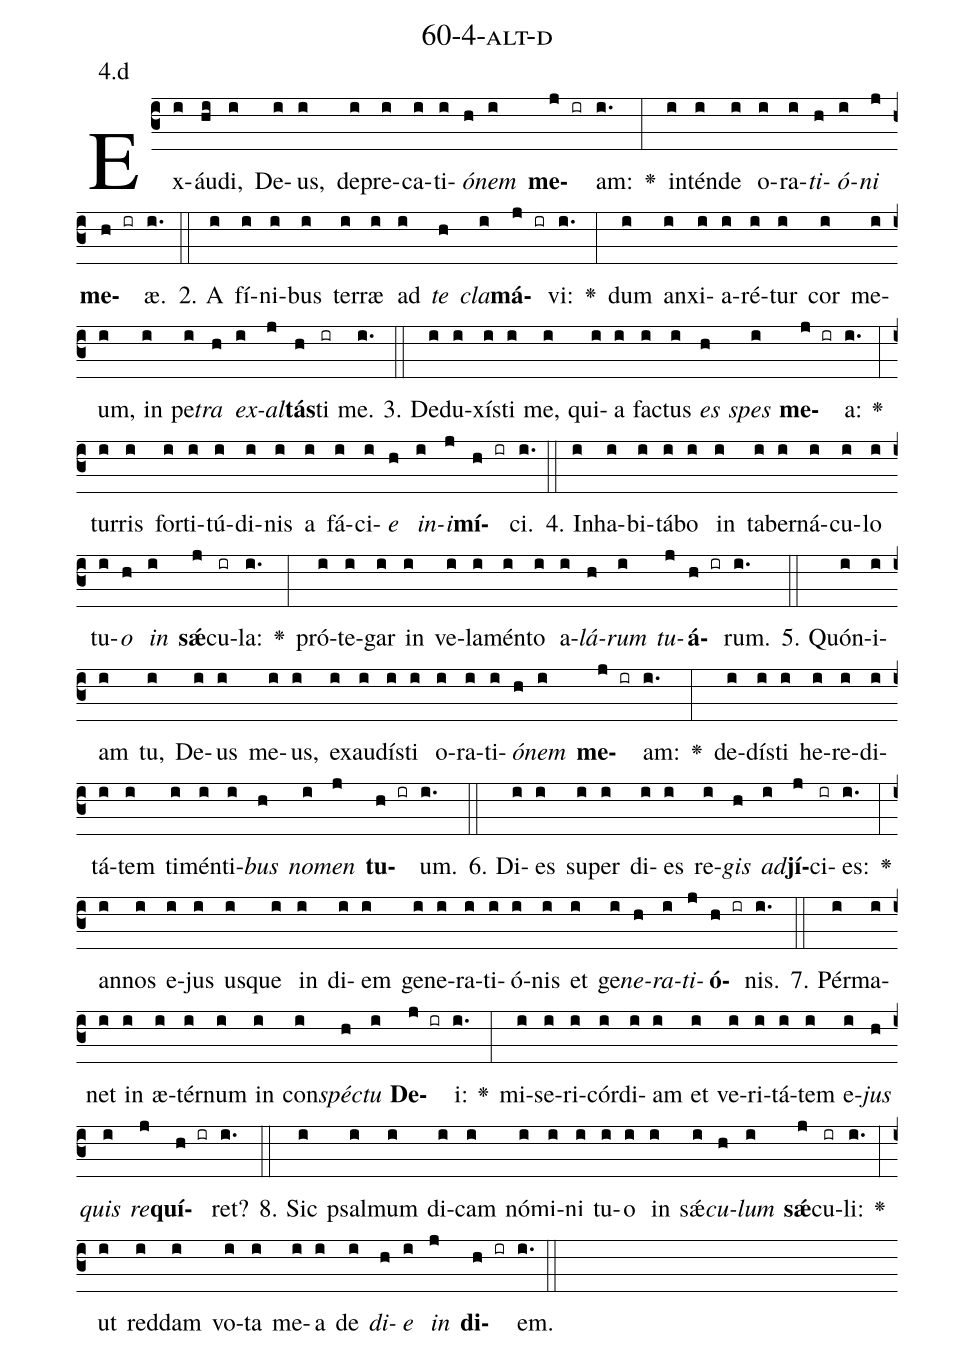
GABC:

name: 60-4-alt-d;
annotation: 4.d;
%%
(c3)Ex(i)áu(hi)di,(i) De(i)us,(i) de(i)pre(i)ca(i)ti(i)<i>ó</i>(h)<i>nem</i>(i) <b>me</b>(j ir)am:(i.) <v>\greheightstar</v>(:) in(i)tén(i)de(i) o(i)ra(i)<i>ti</i>(h)<i>ó</i>(i)<i>ni</i>(j) <b>me</b>(h ir)æ.(i.) (::)
2. A(i) fí(i)ni(i)bus(i) ter(i)ræ(i) ad(i) <i>te</i>(h) <i>cla</i>(i)<b>má</b>(j ir)vi:(i.) <v>\greheightstar</v>(:) dum(i) an(i)xi(i)a(i)ré(i)tur(i) cor(i) me(i)um,(i) in(i) pe(i)<i>tra</i>(h) <i>ex</i>(i)<i>al</i>(j)<b>tás</b>(h)ti(ir) me.(i.) (::)
3. De(i)du(i)xís(i)ti(i) me,(i) qui(i)a(i) fac(i)tus(i) <i>es</i>(h) <i>spes</i>(i) <b>me</b>(j ir)a:(i.) <v>\greheightstar</v>(:) tur(i)ris(i) for(i)ti(i)tú(i)di(i)nis(i) a(i) fá(i)ci(i)<i>e</i>(h) <i>in</i>(i)<i>i</i>(j)<b>mí</b>(h ir)ci.(i.) (::)
4. In(i)ha(i)bi(i)tá(i)bo(i) in(i) ta(i)ber(i)ná(i)cu(i)lo(i) tu(i)<i>o</i>(h) <i>in</i>(i) <b>sǽ</b>(j)cu(ir)la:(i.) <v>\greheightstar</v>(:) pró(i)te(i)gar(i) in(i) ve(i)la(i)mén(i)to(i) a(i)<i>lá</i>(h)<i>rum</i>(i) <i>tu</i>(j)<b>á</b>(h ir)rum.(i.) (::)
5. Quón(i)i(i)am(i) tu,(i) De(i)us(i) me(i)us,(i) ex(i)au(i)dís(i)ti(i) o(i)ra(i)ti(i)<i>ó</i>(h)<i>nem</i>(i) <b>me</b>(j ir)am:(i.) <v>\greheightstar</v>(:) de(i)dís(i)ti(i) he(i)re(i)di(i)tá(i)tem(i) ti(i)mén(i)ti(i)<i>bus</i>(h) <i>no</i>(i)<i>men</i>(j) <b>tu</b>(h ir)um.(i.) (::)
6. Di(i)es(i) su(i)per(i) di(i)es(i) re(i)<i>gis</i>(h) <i>ad</i>(i)<b>jí</b>(j)ci(ir)es:(i.) <v>\greheightstar</v>(:) an(i)nos(i) e(i)jus(i) us(i)que(i) in(i) di(i)em(i) ge(i)ne(i)ra(i)ti(i)ó(i)nis(i) et(i) ge(i)<i>ne</i>(h)<i>ra</i>(i)<i>ti</i>(j)<b>ó</b>(h ir)nis.(i.) (::)
7. Pér(i)ma(i)net(i) in(i) æ(i)tér(i)num(i) in(i) con(i)<i>spéc</i>(h)<i>tu</i>(i) <b>De</b>(j ir)i:(i.) <v>\greheightstar</v>(:) mi(i)se(i)ri(i)cór(i)di(i)am(i) et(i) ve(i)ri(i)tá(i)tem(i) e(i)<i>jus</i>(h) <i>quis</i>(i) <i>re</i>(j)<b>quí</b>(h ir)ret?(i.) (::)
8. Sic(i) psal(i)mum(i) di(i)cam(i) nó(i)mi(i)ni(i) tu(i)o(i) in(i) sǽ(i)<i>cu</i>(h)<i>lum</i>(i) <b>sǽ</b>(j)cu(ir)li:(i.) <v>\greheightstar</v>(:) ut(i) red(i)dam(i) vo(i)ta(i) me(i)a(i) de(i) <i>di</i>(h)<i>e</i>(i) <i>in</i>(j) <b>di</b>(h ir)em.(i.) (::)
